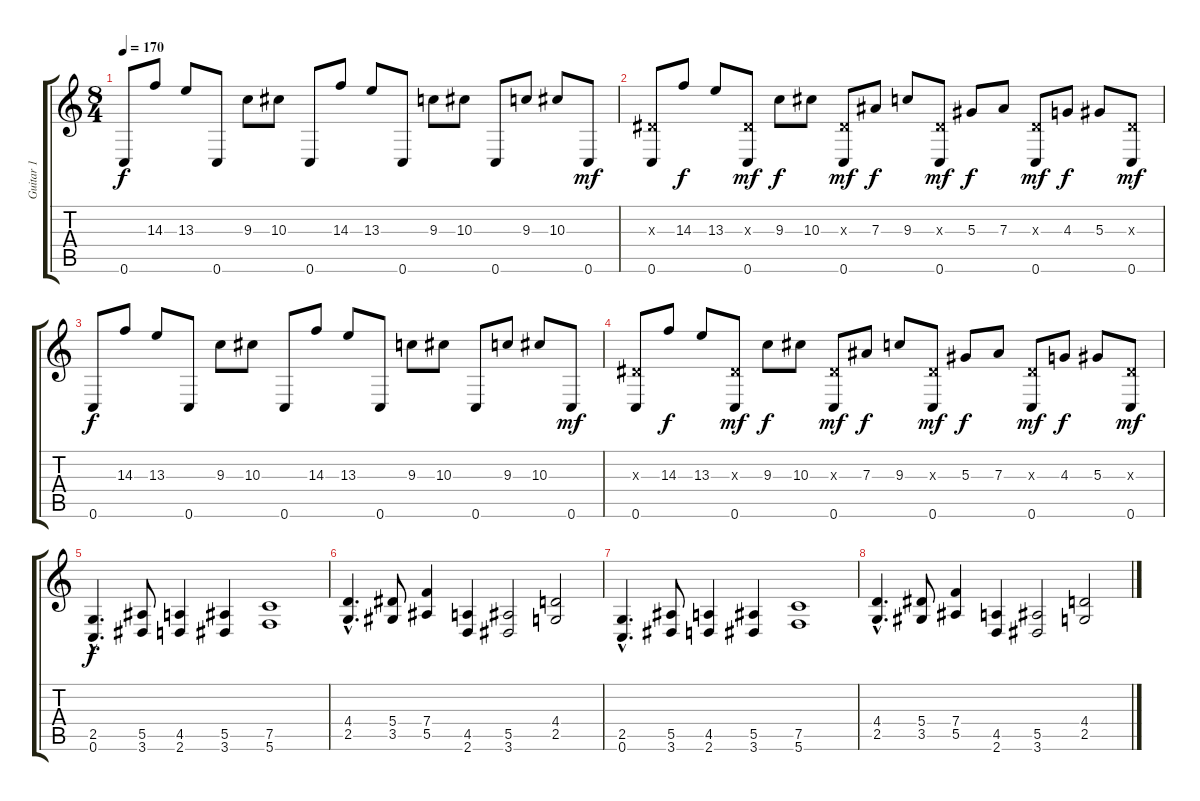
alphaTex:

\track ("Guitar 1" "Guitar 1") {instrument distortionguitar}
\staff {score tabs}
\tuning (C4 G3 Eb3 Bb2 F2 C2) {hide}
\ts (8 4)
\tempo 170
\clef g2
\ks c
0.6.8{dy f} 14.3.8 13.3.8 0.6.8 9.3.8 10.3.8 0.6.8 14.3.8 13.3.8 0.6.8 9.3.8 10.3.8 0.6.8 9.3.8 10.3.8 0.6.8{dy mf} |
(0.3{x} 0.6).8 14.3.8{dy f} 13.3.8 (0.3{x} 0.6).8{dy mf} 9.3.8{dy f} 10.3.8 (0.3{x} 0.6).8{dy mf} 7.3.8{dy f} 9.3.8 (0.3{x} 0.6).8{dy mf} 5.3.8{dy f} 7.3.8 (0.3{x} 0.6).8{dy mf} 4.3.8{dy f} 5.3.8 (0.3{x} 0.6).8{dy mf} |
0.6.8{dy f} 14.3.8 13.3.8 0.6.8 9.3.8 10.3.8 0.6.8 14.3.8 13.3.8 0.6.8 9.3.8 10.3.8 0.6.8 9.3.8 10.3.8 0.6.8{dy mf} |
(0.3{x} 0.6).8 14.3.8{dy f} 13.3.8 (0.3{x} 0.6).8{dy mf} 9.3.8{dy f} 10.3.8 (0.3{x} 0.6).8{dy mf} 7.3.8{dy f} 9.3.8 (0.3{x} 0.6).8{dy mf} 5.3.8{dy f} 7.3.8 (0.3{x} 0.6).8{dy mf} 4.3.8{dy f} 5.3.8 (0.3{x} 0.6).8{dy mf} |
(2.5{hac} 0.6{hac}).4{d dy f} (5.5 3.6).8 (4.5 2.6).4 (5.5 3.6).4 (7.5 5.6).1 |
(4.4{hac} 2.5{hac}).4{d} (5.4 3.5).8 (7.4 5.5).4 (4.5 2.6).4 (5.5 3.6).2 (4.4 2.5).2 |
(2.5{hac} 0.6{hac}).4{d} (5.5 3.6).8 (4.5 2.6).4 (5.5 3.6).4 (7.5 5.6).1 |
(4.4{hac} 2.5{hac}).4{d} (5.4 3.5).8 (7.4 5.5).4 (4.5 2.6).4 (5.5 3.6).2 (4.4 2.5).2
